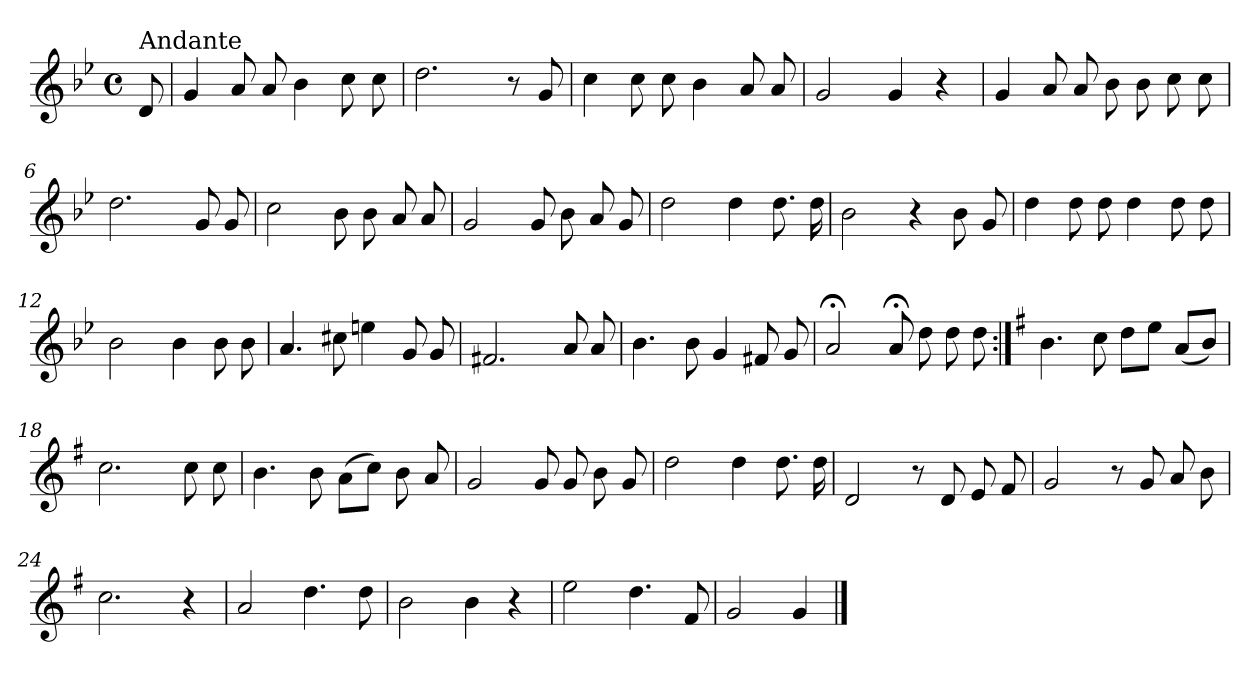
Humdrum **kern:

**kern
*part1
*staff1
*clefG2
*k[b-e-]
*B-:
*M4/4
*met(c)
=
!LO:TX:a:t=Andante
8d/
=1
4g/
8a/
8a/
4b-\
8cc\
8cc\
=2
2.dd\
8r
8g/
=3
4cc\
8cc\
8cc\
4b-\
8a/
8a/
=4
2g/
4g/
4r
=5
4g/
8a/
8a/
8b-\
8b-\
8cc\
8cc\
!!LO:LB:g=z
=6
2.dd\
8g/
8g/
=7
2cc\
8b-\
8b-\
8a/
8a/
=8
2g/
8g/
8b-\
8a/
8g/
=9
2dd\
4dd\
8.dd\
16dd\
=10
2b-\
4r
8b-\
8g/
=11
4dd\
8dd\
8dd\
4dd\
8dd\
8dd\
!!LO:LB:g=z
=12
2b-\
4b-\
8b-\
8b-\
=13
4.a/
8cc#X\
4een\
8g/
8g/
=14
2.f#X/
8a/
8a/
=15
4.b-\
8b-\
4g/
8f#X/
8g/
=16
2a;</
8a;</
8dd\
8dd\
8dd\
=17:|!
*k[f#]
4.b\
8cc\
8dd\L
8ee\J
(<8a/L
8b/J)
=18
2.cc\
8cc\
8cc\
=19
4.b\
8b\
(>8a\L
8cc\J)
8b\
8a/
=20
2g/
8g/
8g/
8b\
8g/
!!LO:LB:g=z
=21
2dd\
4dd\
8.dd\
16dd\
!!LO:LB:g=z
=22
2d/
8r
8d/
8e/
8f#/
=23
2g/
8r
8g/
8a/
8b\
=24
2.cc\
4r
=25
2a/
4.dd\
8dd\
=26
2b\
4b\
4r
=27
2ee\
4.dd\
8f#/
!!LO:LB:g=z
=28
2g/
4g/
==
*-
